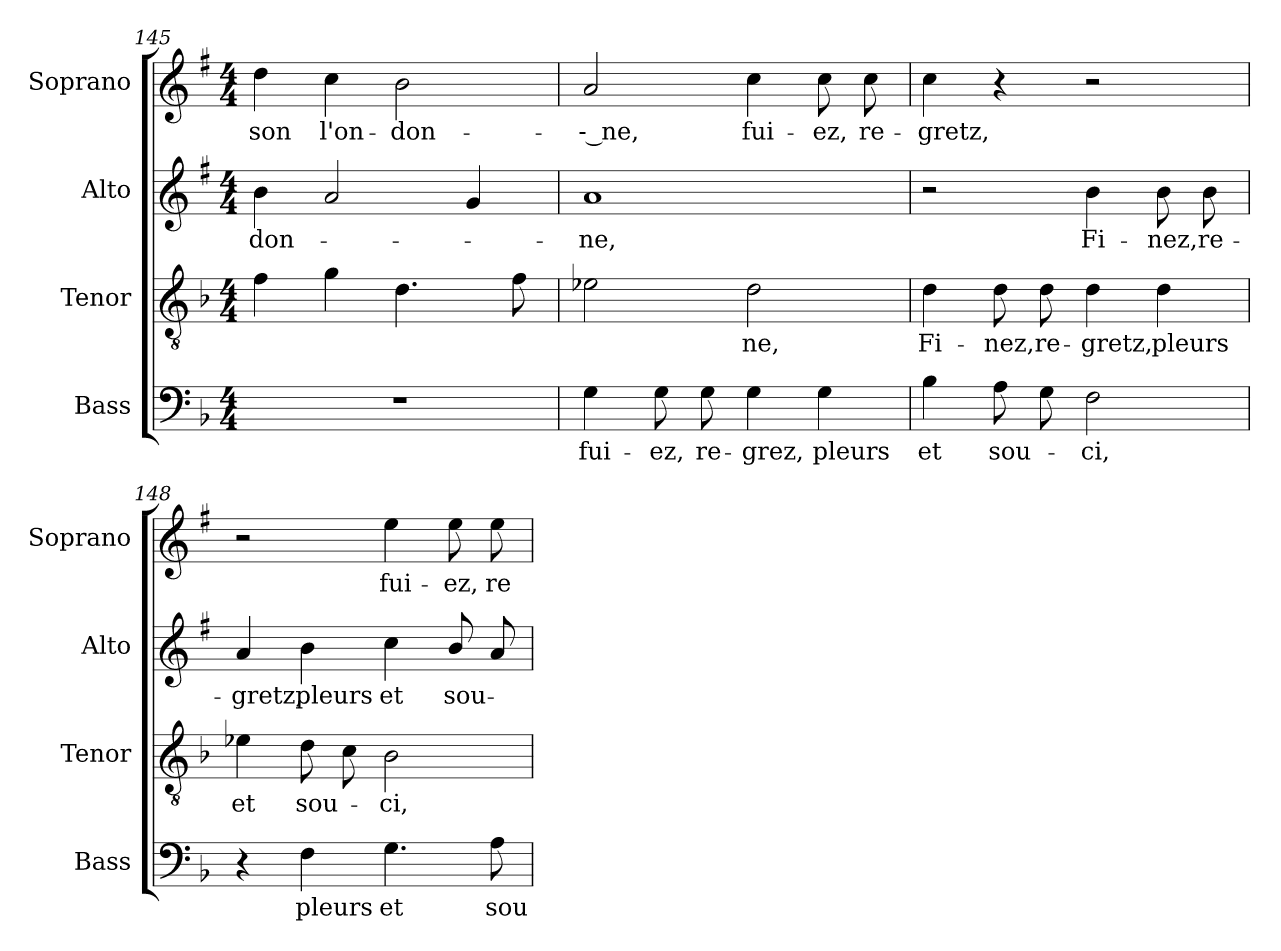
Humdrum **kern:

**kern	**text	**kern	**text	**kern	**text	**kern	**text
*part4	*part4	*part3	*part3	*part2	*part2	*part1	*part1
*staff4	*staff4	*staff3	*staff3	*staff2	*staff2	*staff1	*staff1
*I"Bass	*	*I"Tenor	*	*I"Alto	*	*I"Soprano	*
*I'Bass	*	*I'Tenor	*	*I'Alto	*	*I'Soprano	*
*clefF4	*	*clefGv2	*	*clefG2	*	*clefG2	*
*	*	*	*	*ITrd1c2	*	*ITrd1c2	*
*k[b-]	*	*k[b-]	*	*k[b-]	*	*k[b-]	*
*d:	*	*d:	*	*d:	*	*d:	*
*M4/4	*	*M4/4	*	*M4/4	*	*M4/4	*
=145	=145	=145	=145	=145	=145	=145	=145
!	!	!	!	!	!LO:LY:b:color=#000000	!	!
!	!	!	!	!	!	!	!LO:LY:b:color=#000000
1r	.	4fi\	.	4ai\	-don-	4cci\	-son
!	!	!	!	!	!	!	!LO:LY:b:color=#000000
.	.	4gi\	.	2gi/	.	4b-i\	l'on-
!	!	!	!	!	!	!	!LO:LY:b:color=#000000
.	.	4.di\	.	.	.	2ai\	-don-
.	.	.	.	4fi/	.	.	.
.	.	8fi\	.	.	.	.	.
=146	=146	=146	=146	=146	=146	=146	=146
!	!LO:LY:b:color=#000000	!	!	!	!	!	!
!	!	!	!	!	!LO:LY:b:color=#000000	!	!
!	!	!	!	!	!	!	!LO:LY:b:color=#000000
4Gi\	fui-	2e-Xi\	.	1gi	-ne,	2gi/	-- ne,
!	!LO:LY:b:color=#000000	!	!	!	!	!	!
8Gi\	-ez,	.	.	.	.	.	.
!	!LO:LY:b:color=#000000	!	!	!	!	!	!
8Gi\	re-	.	.	.	.	.	.
!	!LO:LY:b:color=#000000	!	!	!	!	!	!
!	!	!	!LO:LY:b:color=#000000	!	!	!	!
!	!	!	!	!	!	!	!LO:LY:b:color=#000000
4Gi\	-grez,	2di\	-ne,	.	.	4b-i\	fui-
!	!LO:LY:b:color=#000000	!	!	!	!	!	!
!	!	!	!	!	!	!	!LO:LY:b:color=#000000
4Gi\	pleurs	.	.	.	.	8b-i\	-ez,
!	!	!	!	!	!	!	!LO:LY:b:color=#000000
.	.	.	.	.	.	8b-i\	re-
!!LO:PB:g=z
=147	=147	=147	=147	=147	=147	=147	=147
!	!LO:LY:b:color=#000000	!	!	!	!	!	!
!	!	!	!LO:LY:b:color=#000000	!	!	!	!
!	!	!	!	!	!	!	!LO:LY:b:color=#000000
4B-i\	et	4di\	Fi-	2r	.	4b-i\	-gretz,
!	!LO:LY:b:color=#000000	!	!	!	!	!	!
!	!	!	!LO:LY:b:color=#000000	!	!	!	!
8Ai\	sou-	8di\	-nez,	.	.	4r	.
!	!	!	!LO:LY:b:color=#000000	!	!	!	!
8Gi\	.	8di\	re-	.	.	.	.
!	!LO:LY:b:color=#000000	!	!	!	!	!	!
!	!	!	!LO:LY:b:color=#000000	!	!	!	!
!	!	!	!	!	!LO:LY:b:color=#000000	!	!
2Fi\	-ci,	4di\	-gretz,	4ai\	Fi-	2r	.
!	!	!	!LO:LY:b:color=#000000	!	!	!	!
!	!	!	!	!	!LO:LY:b:color=#000000	!	!
.	.	4di\	pleurs	8ai\	-nez,	.	.
!	!	!	!	!	!LO:LY:b:color=#000000	!	!
.	.	.	.	8ai\	re-	.	.
=148	=148	=148	=148	=148	=148	=148	=148
!	!	!	!LO:LY:b:color=#000000	!	!	!	!
!	!	!	!	!	!LO:LY:b:color=#000000	!	!
4r	.	4e-Xi\	et	4gi/	-gretz,	2r	.
!	!LO:LY:b:color=#000000	!	!	!	!	!	!
!	!	!	!LO:LY:b:color=#000000	!	!	!	!
!	!	!	!	!	!LO:LY:b:color=#000000	!	!
4Fi\	pleurs	8di\	sou-	4ai\	pleurs	.	.
.	.	8ci\	.	.	.	.	.
!	!LO:LY:b:color=#000000	!	!	!	!	!	!
!	!	!	!LO:LY:b:color=#000000	!	!	!	!
!	!	!	!	!	!LO:LY:b:color=#000000	!	!
!	!	!	!	!	!	!	!LO:LY:b:color=#000000
4.Gi\	et	2B-i\	-ci,	4b-i\	et	4ddi\	fui-
!	!	!	!	!	!LO:LY:b:color=#000000	!	!
!	!	!	!	!	!	!	!LO:LY:b:color=#000000
.	.	.	.	8ai/	sou-	8ddi\	-ez,
!	!LO:LY:b:color=#000000	!	!	!	!	!	!
!	!	!	!	!	!	!	!LO:LY:b:color=#000000
8Ai\	sou-	.	.	8gi/	.	8ddi\	re-
=	=	=	=	=	=	=	=
*-	*-	*-	*-	*-	*-	*-	*-
